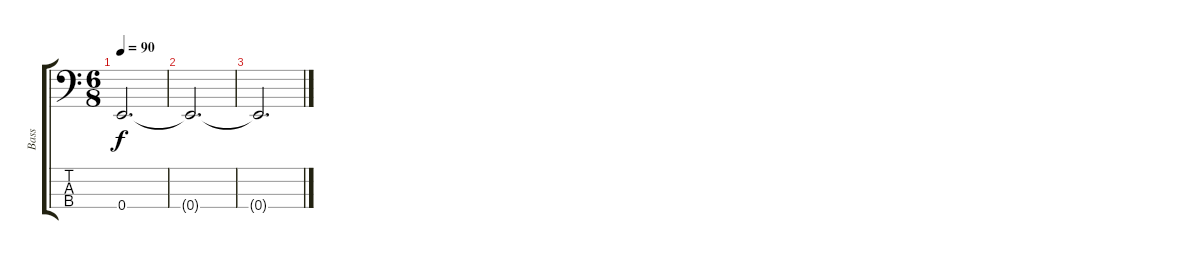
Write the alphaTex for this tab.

\track ("Bass" "Bass") {instrument electricbassfinger}
\staff {score tabs}
\tuning (G2 D2 A1 E1) {hide}
\ts (6 8)
\tempo 90
\clef f4
\ks c
0.4{t}.2{d dy f} |
0.4{t}.2{d} |
0.4{t}.2{d}
